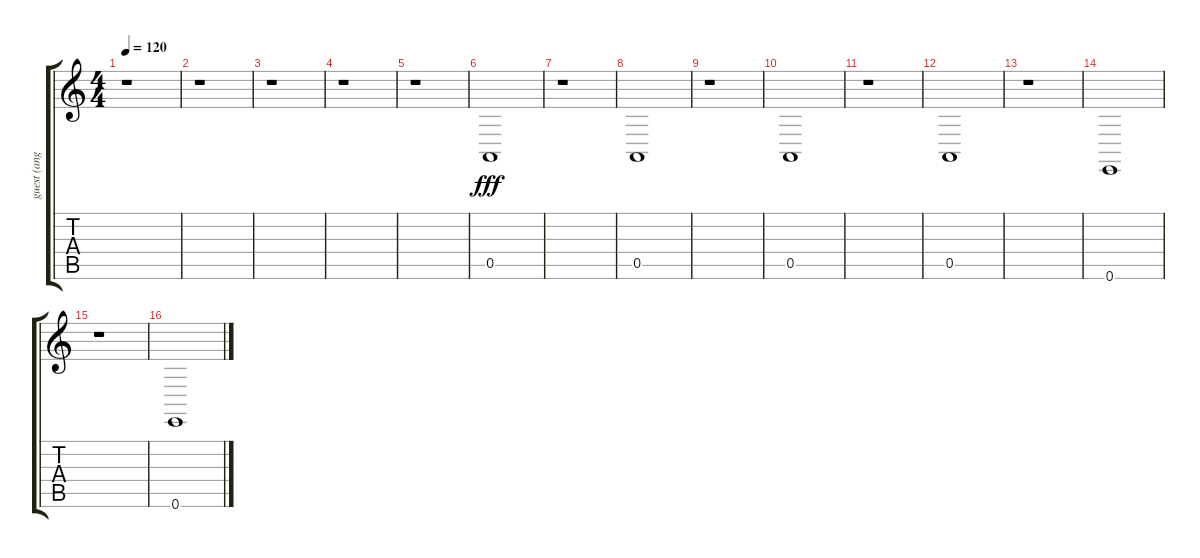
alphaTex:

\track ("guest (angie) bell" "guest (ang") {instrument fx3crystal}
\staff {score tabs}
\tuning (E4 B3 G3 D3 A2 E2) {hide}
\ts (4 4)
\tempo 120
\clef g2
\ks c
r.1{dy fff instrument fx3crystal} |
r.1 |
r.1 |
r.1 |
r.1 |
0.5.1 |
r.1 |
0.5.1 |
r.1 |
0.5.1 |
r.1 |
0.5.1 |
r.1 |
0.6.1 |
r.1 |
0.6.1
